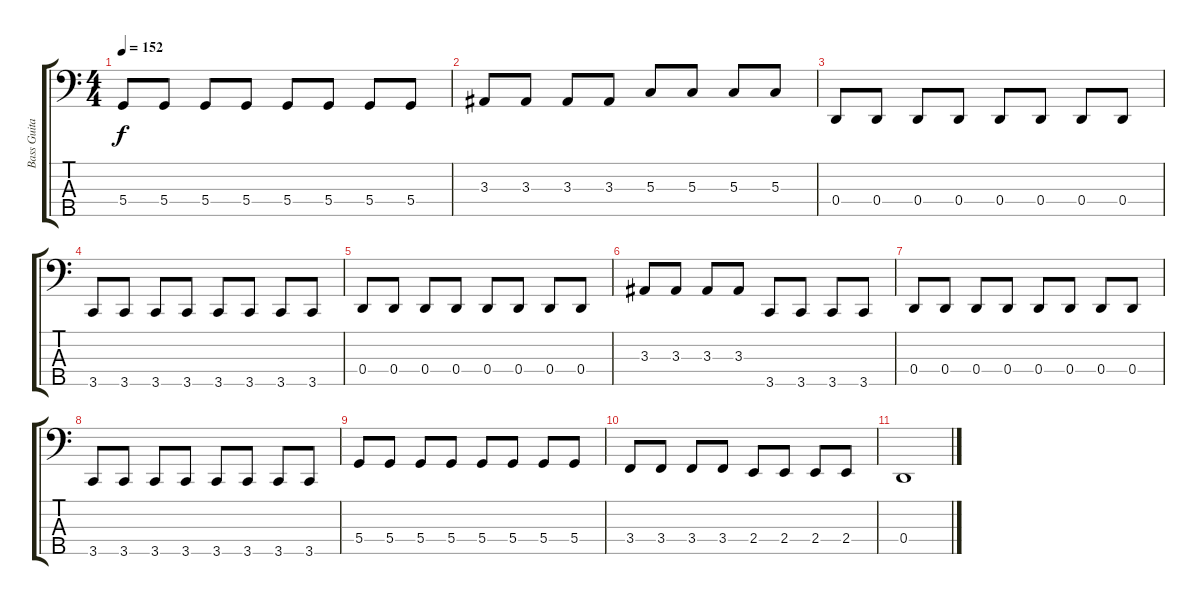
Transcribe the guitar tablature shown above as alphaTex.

\track ("Bass Guitar" "Bass Guita") {instrument electricbasspick}
\staff {score tabs}
\tuning (F2 C2 G1 D1 A0) {hide}
\ts (4 4)
\tempo 152
\clef f4
\ks c
5.4.8{dy f} 5.4.8 5.4.8 5.4.8 5.4.8 5.4.8 5.4.8 5.4.8 |
3.3.8 3.3.8 3.3.8 3.3.8 5.3.8 5.3.8 5.3.8 5.3.8 |
0.4.8 0.4.8 0.4.8 0.4.8 0.4.8 0.4.8 0.4.8 0.4.8 |
3.5.8 3.5.8 3.5.8 3.5.8 3.5.8 3.5.8 3.5.8 3.5.8 |
0.4.8 0.4.8 0.4.8 0.4.8 0.4.8 0.4.8 0.4.8 0.4.8 |
3.3.8 3.3.8 3.3.8 3.3.8 3.5.8 3.5.8 3.5.8 3.5.8 |
0.4.8 0.4.8 0.4.8 0.4.8 0.4.8 0.4.8 0.4.8 0.4.8 |
3.5.8 3.5.8 3.5.8 3.5.8 3.5.8 3.5.8 3.5.8 3.5.8 |
5.4.8 5.4.8 5.4.8 5.4.8 5.4.8 5.4.8 5.4.8 5.4.8 |
3.4.8 3.4.8 3.4.8 3.4.8 2.4.8 2.4.8 2.4.8 2.4.8 |
0.4.1
